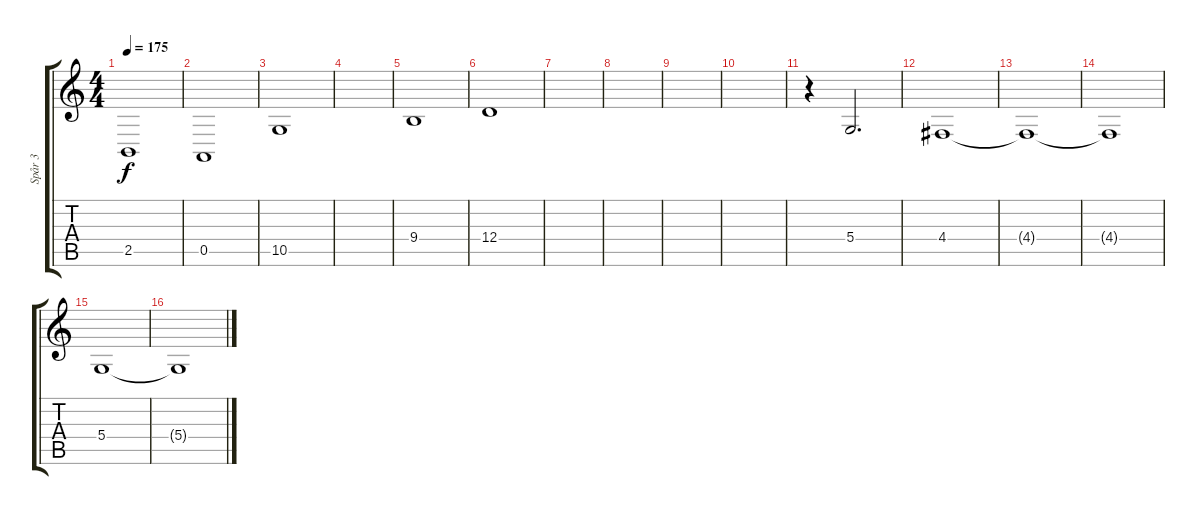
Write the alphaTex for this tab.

\track ("Spår 3" "Spår 3") {instrument stringensemble1 bank 4}
\staff {score tabs}
\tuning (E4 B3 G3 D3 A2 E2) {hide}
\ts (4 4)
\tempo 175
\clef g2
\ks c
2.5.1{dy f volume 12} |
0.5.1 |
10.5.1{volume 13} |
|
9.4.1 |
12.4.1 |
|
|
|
|
r.4 5.4.2{d volume 16} |
4.4.1 |
4.4{t}.1 |
4.4{t}.1 |
5.4.1 |
5.4{t}.1
